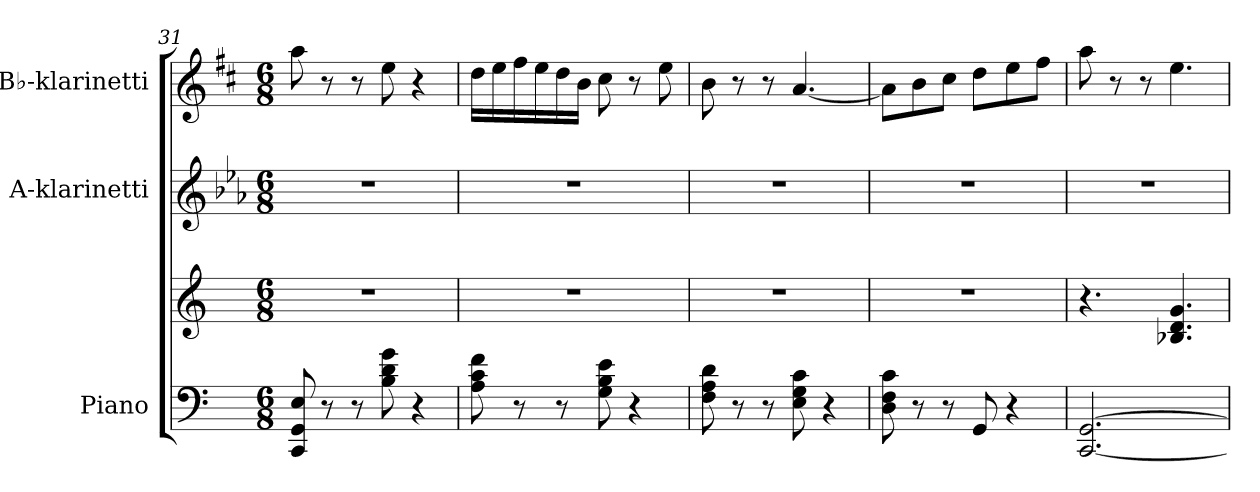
**kern	**kern	**kern	**kern
*part3	*part3	*part2	*part1
*staff4	*staff3	*staff2	*staff1
*I"Piano	*	*I"A-klarinetti	*I"B♭-klarinetti
*I'Pno.	*	*	*
!!LO:LB:g=z
*clefF4	*clefG2	*clefG2	*clefG2
*	*	*ITrd2c3	*ITrd1c2
*k[]	*k[]	*k[]	*k[]
*M6/8	*M6/8	*M6/8	*M6/8
=31	=31	=31	=31
8CC/ 8GG/ 8E/	2.r	2.r	8gg\
8r	.	.	8r
8r	.	.	8r
8B\ 8d\ 8g\	.	.	8dd\
4r	.	.	4r
=32	=32	=32	=32
8A\ 8c\ 8f\	2.r	2.r	16cc\LL
.	.	.	16dd\
8r	.	.	16ee\
.	.	.	16dd\
8r	.	.	16cc\
.	.	.	16a\JJ
8G\ 8B\ 8e\	.	.	8b\
4r	.	.	8r
.	.	.	8dd\
=33	=33	=33	=33
8F\ 8A\ 8d\	2.r	2.r	8a\
8r	.	.	8r
8r	.	.	8r
8E\ 8G\ 8c\	.	.	[4.g/
4r	.	.	.
=34	=34	=34	=34
8D\ 8F\ 8c\	2.r	2.r	8g\L]
8r	.	.	8a\
8r	.	.	8b\J
8GG/	.	.	8cc\L
4r	.	.	8dd\
.	.	.	8ee\J
=35	=35	=35	=35
[2.CC/ [2.GG/	4.r	2.r	8gg\
.	.	.	8r
.	.	.	8r
.	4.B-X/ 4.d/ 4.g/	.	4.dd\
=	=	=	=
*-	*-	*-	*-
